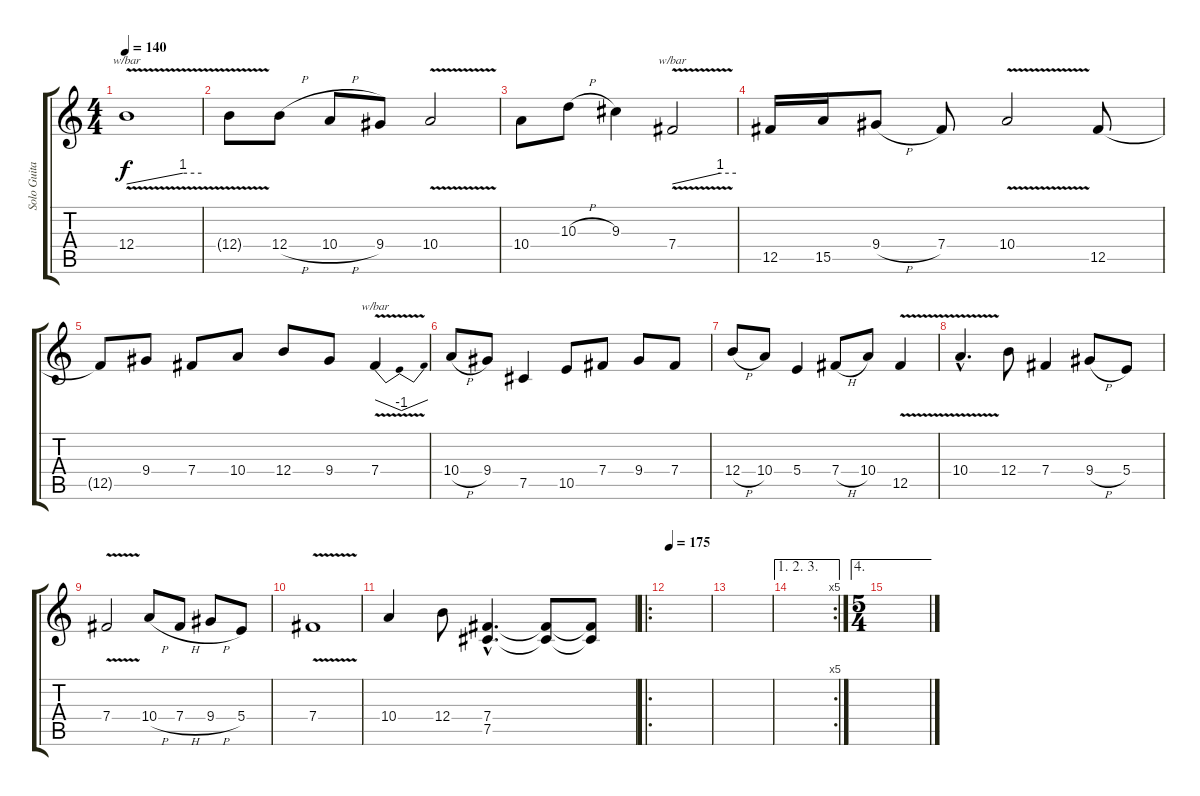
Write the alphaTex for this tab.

\track ("Solo Guitar" "Solo Guita") {instrument distortionguitar}
\staff {score tabs}
\tuning (C4 Ab3 E3 B2 Gb2 Db2) {hide}
\ts (4 4)
\tempo 140
\clef g2
\ks c
12.4{v}.1{tbe (custom default 0 0 45 4 60 4) dy f} |
12.4{t}.8 12.4{h}.8 10.4{h}.8 9.4.8 10.4{v}.2 |
10.4.8 10.3{h}.8 9.3.4 7.4{v}.2{tbe (custom default 0 0 45 4 60 4)} |
12.5.16 15.5.16 9.4{h}.8 7.4.8 10.4{v}.2 12.5.8 |
12.5{t}.8 9.4.8 7.4.8 10.4.8 12.4.8 9.4.8 7.4{v}.4{tbe (dip default 0 0 30 -4 60 0)} |
10.4{h}.8 9.4.8 7.5.4 10.5.8 7.4.8 9.4.8 7.4.8 |
12.4{h}.8 10.4.8 5.4.4 7.4{h}.8 10.4.8 12.5{v}.4 |
10.4{v hac}.4{d} 12.4.8 7.4.4 9.4{h}.8 5.4.8 |
7.4{v}.2 10.4{h}.8 7.4{h}.8 9.4{h}.8 5.4.8 |
7.4{v}.1 |
10.4.4 12.4.8 (7.4{hac} 7.5{hac}).4{d} (7.4{t} 7.5{t}).8 (7.4{t} 7.5{t}).8 |
\ro
\tempo 175
|
|
\ae (1 2 3)
\rc 5
|
\ae 4
\ts (5 4)
